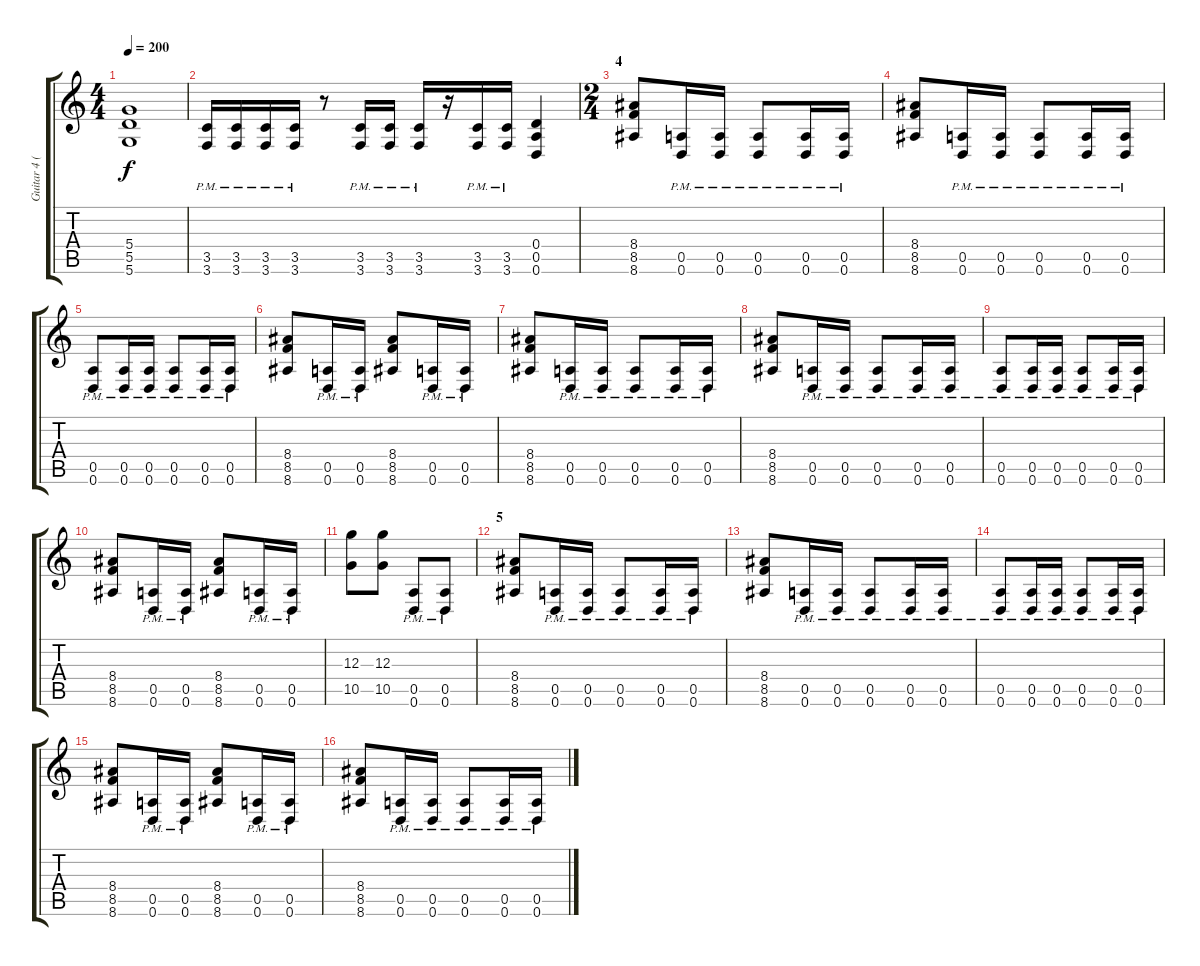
\track ("Guitar 4 (Distortion)" "Guitar 4 (") {instrument distortionguitar}
\staff {score tabs}
\tuning (E4 B3 G3 D3 A2 D2) {hide}
\ts (4 4)
\tempo 200
\clef g2
\ks c
(5.4 5.5 5.6).1{dy f} |
(3.5{pm} 3.6{pm}).16 (3.5{pm} 3.6{pm}).16 (3.5{pm} 3.6{pm}).16 (3.5{pm} 3.6{pm}).16 r.8 (3.5{pm} 3.6{pm}).16 (3.5{pm} 3.6{pm}).16 (3.5{pm} 3.6{pm}).16 r.16 (3.5{pm} 3.6{pm}).16 (3.5{pm} 3.6{pm}).16 (0.4 0.5 0.6).4 |
\ts (2 4)
\section ("" "4")
(8.4 8.5 8.6).8 (0.5{pm} 0.6{pm}).16 (0.5{pm} 0.6{pm}).16 (0.5{pm} 0.6{pm}).8 (0.5{pm} 0.6{pm}).16 (0.5{pm} 0.6{pm}).16 |
(8.4 8.5 8.6).8 (0.5{pm} 0.6{pm}).16 (0.5{pm} 0.6{pm}).16 (0.5{pm} 0.6{pm}).8 (0.5{pm} 0.6{pm}).16 (0.5{pm} 0.6{pm}).16 |
(0.5{pm} 0.6{pm}).8 (0.5{pm} 0.6{pm}).16 (0.5{pm} 0.6{pm}).16 (0.5{pm} 0.6{pm}).8 (0.5{pm} 0.6{pm}).16 (0.5{pm} 0.6{pm}).16 |
(8.4 8.5 8.6).8 (0.5{pm} 0.6{pm}).16 (0.5{pm} 0.6{pm}).16 (8.4 8.5 8.6).8 (0.5{pm} 0.6{pm}).16 (0.5{pm} 0.6{pm}).16 |
(8.4 8.5 8.6).8 (0.5{pm} 0.6{pm}).16 (0.5{pm} 0.6{pm}).16 (0.5{pm} 0.6{pm}).8 (0.5{pm} 0.6{pm}).16 (0.5{pm} 0.6{pm}).16 |
(8.4 8.5 8.6).8 (0.5{pm} 0.6{pm}).16 (0.5{pm} 0.6{pm}).16 (0.5{pm} 0.6{pm}).8 (0.5{pm} 0.6{pm}).16 (0.5{pm} 0.6{pm}).16 |
(0.5{pm} 0.6{pm}).8 (0.5{pm} 0.6{pm}).16 (0.5{pm} 0.6{pm}).16 (0.5{pm} 0.6{pm}).8 (0.5{pm} 0.6{pm}).16 (0.5{pm} 0.6{pm}).16 |
(8.4 8.5 8.6).8 (0.5{pm} 0.6{pm}).16 (0.5{pm} 0.6{pm}).16 (8.4 8.5 8.6).8 (0.5{pm} 0.6{pm}).16 (0.5{pm} 0.6{pm}).16 |
(12.3 10.5).8 (12.3 10.5).8 (0.5{pm} 0.6{pm}).8 (0.5{pm} 0.6{pm}).8 |
\section ("" "5")
(8.4 8.5 8.6).8 (0.5{pm} 0.6{pm}).16 (0.5{pm} 0.6{pm}).16 (0.5{pm} 0.6{pm}).8 (0.5{pm} 0.6{pm}).16 (0.5{pm} 0.6{pm}).16 |
(8.4 8.5 8.6).8 (0.5{pm} 0.6{pm}).16 (0.5{pm} 0.6{pm}).16 (0.5{pm} 0.6{pm}).8 (0.5{pm} 0.6{pm}).16 (0.5{pm} 0.6{pm}).16 |
(0.5{pm} 0.6{pm}).8 (0.5{pm} 0.6{pm}).16 (0.5{pm} 0.6{pm}).16 (0.5{pm} 0.6{pm}).8 (0.5{pm} 0.6{pm}).16 (0.5{pm} 0.6{pm}).16 |
(8.4 8.5 8.6).8 (0.5{pm} 0.6{pm}).16 (0.5{pm} 0.6{pm}).16 (8.4 8.5 8.6).8 (0.5{pm} 0.6{pm}).16 (0.5{pm} 0.6{pm}).16 |
(8.4 8.5 8.6).8 (0.5{pm} 0.6{pm}).16 (0.5{pm} 0.6{pm}).16 (0.5{pm} 0.6{pm}).8 (0.5{pm} 0.6{pm}).16 (0.5{pm} 0.6{pm}).16
